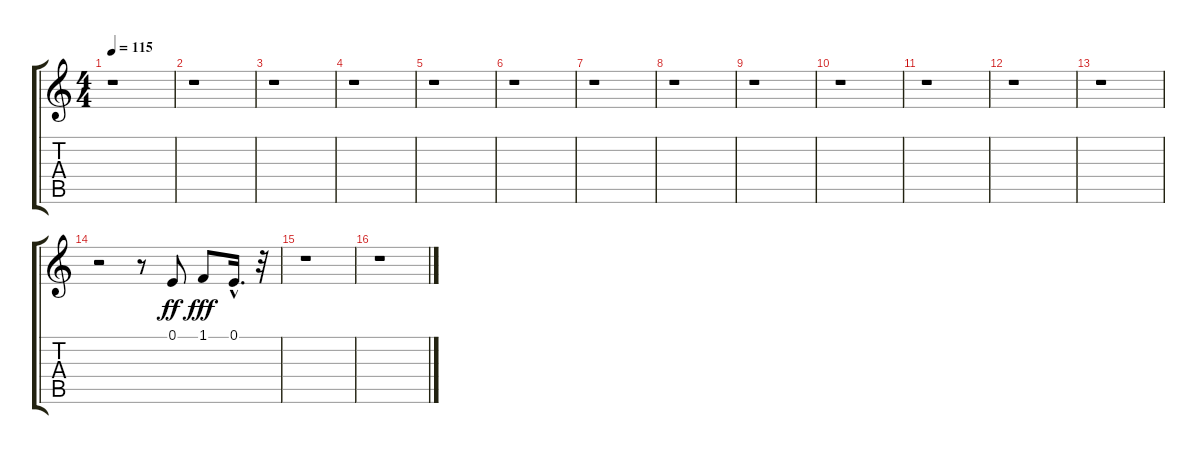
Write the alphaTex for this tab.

\track "" {instrument lead8bassandlead}
\staff {score tabs}
\tuning (E4 B3 G3 D3 A2 E2) {hide}
\ts (4 4)
\tempo 115
\clef g2
\ks c
r.1{dy fff} |
r.1 |
r.1 |
r.1 |
r.1 |
r.1 |
r.1 |
r.1 |
r.1 |
r.1 |
r.1 |
r.1 |
r.1 |
r.2 r.8 0.1.8{dy ff} 1.1.8{dy fff} 0.1{hac}.16{d} r.32 |
r.1 |
r.1
